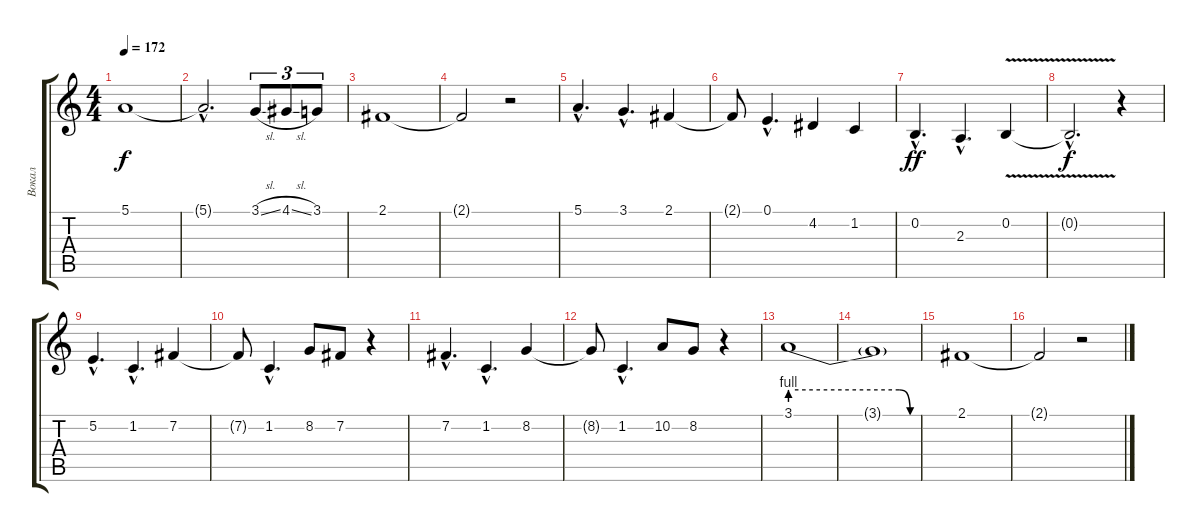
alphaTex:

\track ("Вокал" "Вокал") {instrument lead6voice}
\staff {score tabs}
\tuning (E4 B3 G3 D3 A2 E2) {hide}
\ts (4 4)
\tempo 172
\clef g2
\ks c
5.1.1{dy f} |
5.1{hac t}.2{d} 3.1{sl}.8{tu (3 2)} 4.1{sl}.8{tu (3 2)} 3.1.8{tu (3 2)} |
2.1.1 |
2.1{t}.2 r.2 |
5.1{hac}.4{d} 3.1{hac}.4{d} 2.1.4 |
2.1{t}.8 0.1{hac}.4{d} 4.2.4 1.2.4 |
0.2{hac}.4{d dy ff} 2.3{hac}.4{d} 0.2{v}.4 |
0.2{hac t}.2{d dy f} r.4 |
\section ("" "")
5.2{hac}.4{d} 1.2{hac}.4{d} 7.2.4 |
7.2{t}.8 1.2{hac}.4{d} 8.2.8 7.2.8 r.4 |
7.2{hac}.4{d} 1.2{hac}.4{d} 8.2.4 |
8.2{t}.8 1.2{hac}.4{d} 10.2.8 8.2.8 r.4 |
3.1{be (custom 0 4 50 4 55 0 60 0)}.1 |
3.1{t}.1 |
2.1.1 |
2.1{t}.2 r.2
